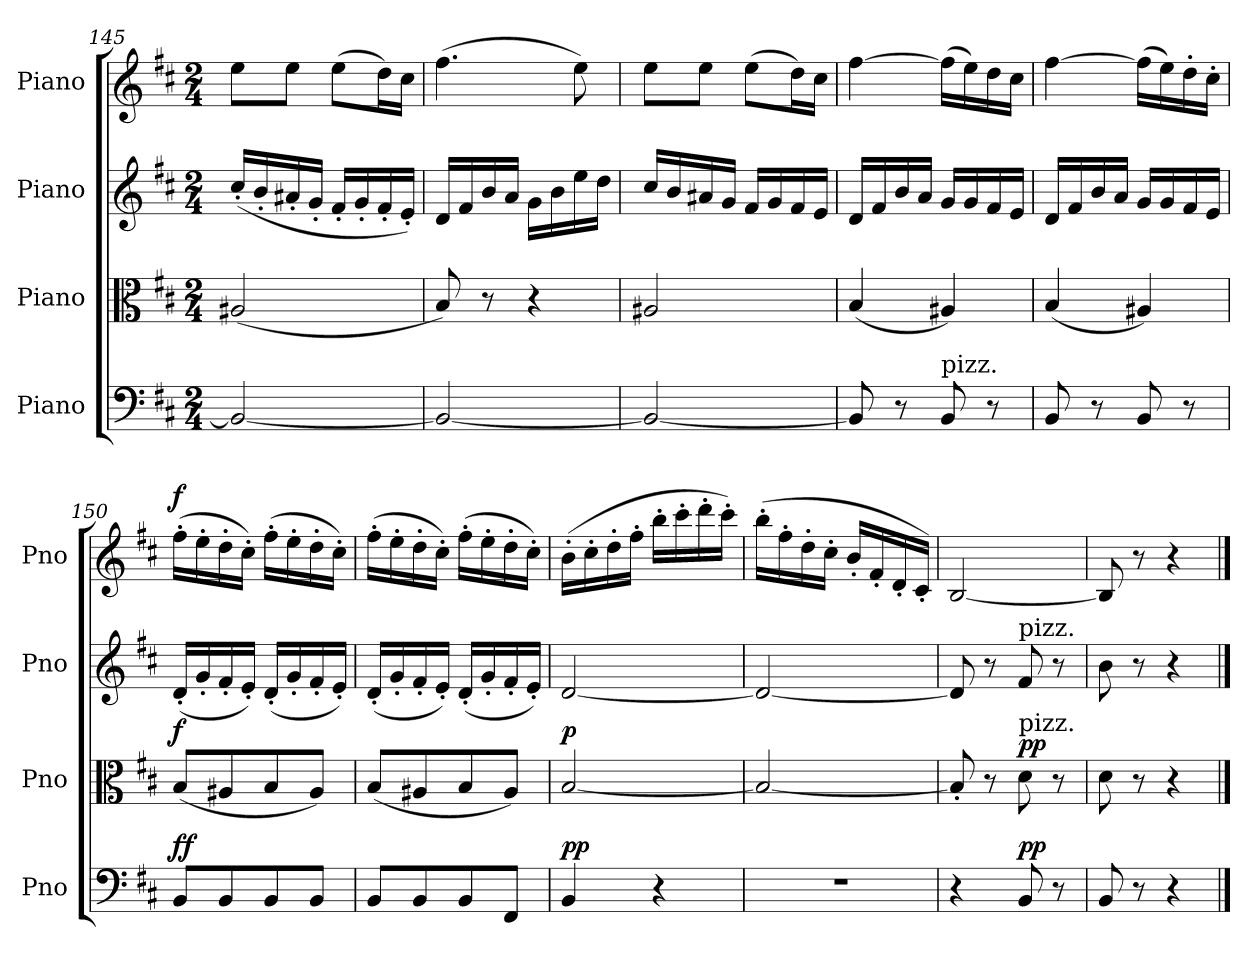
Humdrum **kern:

**kern	**dynam	**kern	**dynam	**kern	**dynam	**kern	**dynam
*part4	*part4	*part3	*part3	*part2	*part2	*part1	*part1
*staff4	*staff4	*staff3	*staff3	*staff2	*staff2	*staff1	*staff1
*I"Piano	*	*I"Piano	*	*I"Piano	*	*I"Piano	*
*I'Pno	*	*I'Pno	*	*I'Pno	*	*I'Pno	*
*clefF4	*	*clefC3	*	*clefG2	*	*clefG2	*
*k[f#c#]	*	*k[f#c#]	*	*k[f#c#]	*	*k[f#c#]	*
*M2/4	*	*M2/4	*	*M2/4	*	*M2/4	*
=145	=145	=145	=145	=145	=145	=145	=145
2BB/_	.	(2A#X/	.	(16cc#'/LL	.	8ee\L	.
.	.	.	.	16b'/	.	.	.
.	.	.	.	16a#X'/	.	8ee\J	.
.	.	.	.	16g'/JJ	.	.	.
.	.	.	.	16f#'/LL	.	(8ee\L	.
.	.	.	.	16g'/	.	.	.
.	.	.	.	16f#'/	.	16dd\L)	.
.	.	.	.	16e'/JJ)	.	16cc#\JJ	.
=146	=146	=146	=146	=146	=146	=146	=146
2BB/_	.	8B/)	.	16d/LL	.	(4.ff#\	.
.	.	.	.	16f#/	.	.	.
.	.	8r	.	16b/	.	.	.
.	.	.	.	16a/JJ	.	.	.
.	.	4r	.	16g\LL	.	.	.
.	.	.	.	16b\	.	.	.
.	.	.	.	16ee\	.	8ee\)	.
.	.	.	.	16dd\JJ	.	.	.
!!LO:LB:g=z
=147	=147	=147	=147	=147	=147	=147	=147
2BB/_	.	2A#X/	.	16cc#/LL	.	8ee\L	.
.	.	.	.	16b/	.	.	.
.	.	.	.	16a#X/	.	8ee\J	.
.	.	.	.	16g/JJ	.	.	.
.	.	.	.	16f#/LL	.	(8ee\L	.
.	.	.	.	16g/	.	.	.
.	.	.	.	16f#/	.	16dd\L)	.
.	.	.	.	16e/JJ	.	16cc#\JJ	.
=148	=148	=148	=148	=148	=148	=148	=148
8BB/]	.	(4B/	.	16d/LL	.	[4ff#\	.
.	.	.	.	16f#/	.	.	.
8r	.	.	.	16b/	.	.	.
.	.	.	.	16a/JJ	.	.	.
!LO:TX:a:t=pizz.	!	!	!	!	!	!	!
8BB/	.	4A#X/)	.	16g/LL	.	(16ff#\LL]	.
.	.	.	.	16g/	.	16ee\)	.
8r	.	.	.	16f#/	.	16dd\	.
.	.	.	.	16e/JJ	.	16cc#\JJ	.
=149	=149	=149	=149	=149	=149	=149	=149
8BB/	.	(4B/	.	16d/LL	.	[4ff#\	.
.	.	.	.	16f#/	.	.	.
8r	.	.	.	16b/	.	.	.
.	.	.	.	16a/JJ	.	.	.
8BB/	.	4A#X/)	.	16g/LL	.	(16ff#\LL]	.
.	.	.	.	16g/	.	16ee\)	.
8r	.	.	.	16f#/	.	16dd'\	.
.	.	.	.	16e/JJ	.	16cc#'\JJ	.
=150	=150	=150	=150	=150	=150	=150	=150
!	!LO:DY:a	!	!	!	!	!	!
!	!LO:DY:n=1:b	!	!	!	!LO:DY:b	!	!LO:DY:a
8BB/L	f f	(8B/L	.	(16d'/LL	f	(16ff#'\LL	f
.	.	.	.	16g'/	.	16ee'\	.
8BB/	.	8A#X/	.	16f#'/	.	16dd'\	.
.	.	.	.	16e'/JJ)	.	16cc#'\JJ)	.
8BB/	.	8B/	.	(16d'/LL	.	(16ff#'\LL	.
.	.	.	.	16g'/	.	16ee'\	.
8BB/J	.	8A#/J)	.	16f#'/	.	16dd'\	.
.	.	.	.	16e'/JJ)	.	16cc#'\JJ)	.
=151	=151	=151	=151	=151	=151	=151	=151
8BB/L	.	(8B/L	.	(16d'/LL	.	(16ff#'\LL	.
.	.	.	.	16g'/	.	16ee'\	.
8BB/	.	8A#X/	.	16f#'/	.	16dd'\	.
.	.	.	.	16e'/JJ)	.	16cc#'\JJ)	.
8BB/	.	8B/	.	(16d'/LL	.	(16ff#'\LL	.
.	.	.	.	16g'/	.	16ee'\	.
8FF#/J	.	8A#/J)	.	16f#'/	.	16dd'\	.
.	.	.	.	16e'/JJ)	.	16cc#'\JJ)	.
=152	=152	=152	=152	=152	=152	=152	=152
!	!LO:DY:a	!	!	!	!	!	!
!	!LO:DY:n=1:b	!	!	!	!LO:DY:b	!	!
4BB/	p p	[2B/	.	[2d/	p	(16b'\LL	.
.	.	.	.	.	.	16cc#'\	.
.	.	.	.	.	.	16dd'\	.
.	.	.	.	.	.	16ff#'\JJ	.
4r	.	.	.	.	.	16bb'\LL	.
.	.	.	.	.	.	16ccc#'\	.
.	.	.	.	.	.	16ddd'\	.
.	.	.	.	.	.	16ccc#'\JJ)	.
=153	=153	=153	=153	=153	=153	=153	=153
2r	.	2B/_	.	2d/_	.	(16bb'\LL	.
.	.	.	.	.	.	16ff#'\	.
.	.	.	.	.	.	16dd'\	.
.	.	.	.	.	.	16cc#'\JJ	.
.	.	.	.	.	.	16b'/LL	.
.	.	.	.	.	.	16f#'/	.
.	.	.	.	.	.	16d'/	.
.	.	.	.	.	.	16c#'/JJ)	.
=154	=154	=154	=154	=154	=154	=154	=154
4r	.	8B'/]	.	8d/]	.	[2B/	.
.	.	8r	.	8r	.	.	.
!	!	!	!	!LO:TX:a:t=pizz.	!	!	!
!	!	!LO:TX:a:t=pizz.	!	!	!	!	!
!	!LO:DY:a	!	!LO:DY:a	!	!	!	!
8BB/	pp	8d\	pp	8f#/	.	.	.
8r	.	8r	.	8r	.	.	.
=155	=155	=155	=155	=155	=155	=155	=155
8BB/	.	8d\	.	8b\	.	8B/]	.
8r	.	8r	.	8r	.	8r	.
4r	.	4r	.	4r	.	4r	.
==	==	==	==	==	==	==	==
*-	*-	*-	*-	*-	*-	*-	*-
